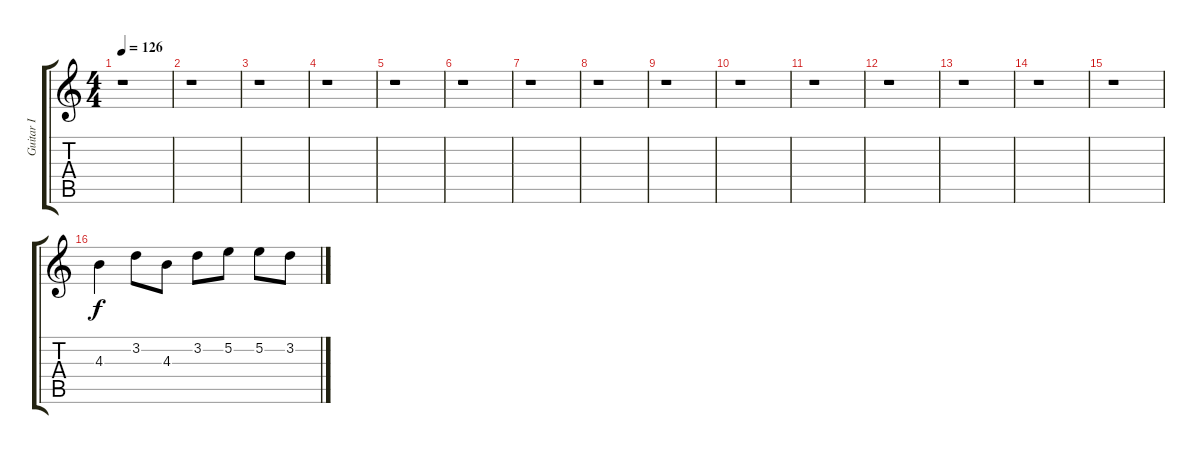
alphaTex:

\track ("Guitar I" "Guitar I") {instrument overdrivenguitar}
\staff {score tabs}
\tuning (E4 B3 G3 D3 A2 E2) {hide}
\ts (4 4)
\tempo 126
\clef g2
\ks c
r.1{dy f} |
r.1 |
r.1 |
r.1 |
r.1 |
r.1 |
r.1 |
r.1 |
r.1 |
r.1 |
r.1 |
r.1 |
r.1 |
r.1 |
r.1 |
4.3.4 3.2.8 4.3.8 3.2.8 5.2.8 5.2.8 3.2.8
